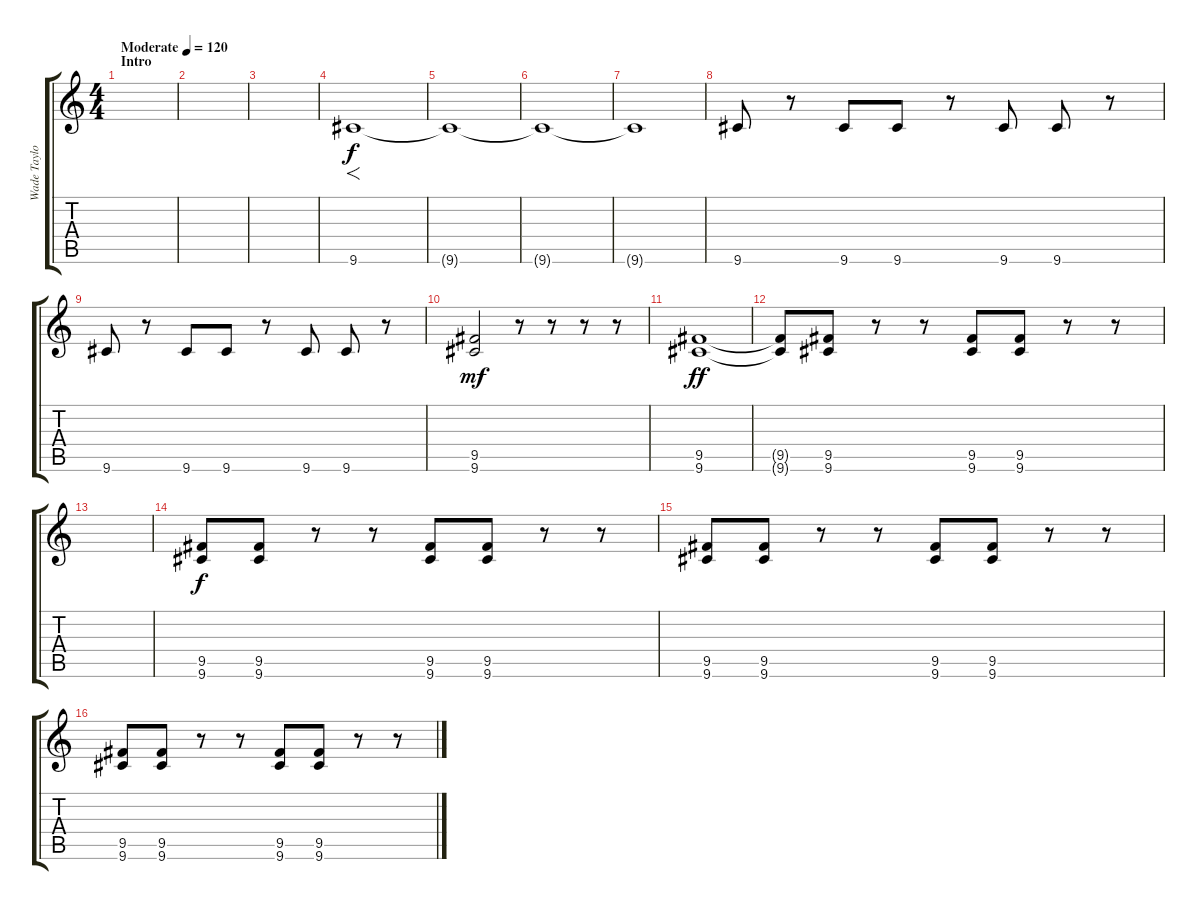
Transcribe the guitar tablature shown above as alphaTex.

\track ("Wade Taylor" "Wade Taylo") {instrument overdrivenguitar}
\staff {score tabs}
\tuning (E4 B3 G3 D3 A2 E2) {hide}
\ts (4 4)
\section ("" "Intro")
\tempo (120 "Moderate")
\clef g2
\ks c
|
|
|
9.6.1{f volume 13} |
9.6{t}.1{volume 8} |
9.6{t}.1 |
9.6{t}.1 |
9.6.8 r.8 9.6.8 9.6.8 r.8 9.6.8 9.6.8 r.8 |
9.6.8 r.8 9.6.8 9.6.8 r.8 9.6.8 9.6.8 r.8 |
(9.5 9.6).2{dy mf} r.8 r.8 r.8 r.8 |
(9.5 9.6).1{dy ff} |
(9.5{t} 9.6{t}).8 (9.5 9.6).8 r.8 r.8 (9.5 9.6).8 (9.5 9.6).8 r.8 r.8 |
|
(9.5 9.6).8{dy f} (9.5 9.6).8 r.8 r.8 (9.5 9.6).8 (9.5 9.6).8 r.8 r.8 |
(9.5 9.6).8 (9.5 9.6).8 r.8 r.8 (9.5 9.6).8 (9.5 9.6).8 r.8 r.8 |
(9.5 9.6).8 (9.5 9.6).8 r.8 r.8 (9.5 9.6).8 (9.5 9.6).8 r.8 r.8
